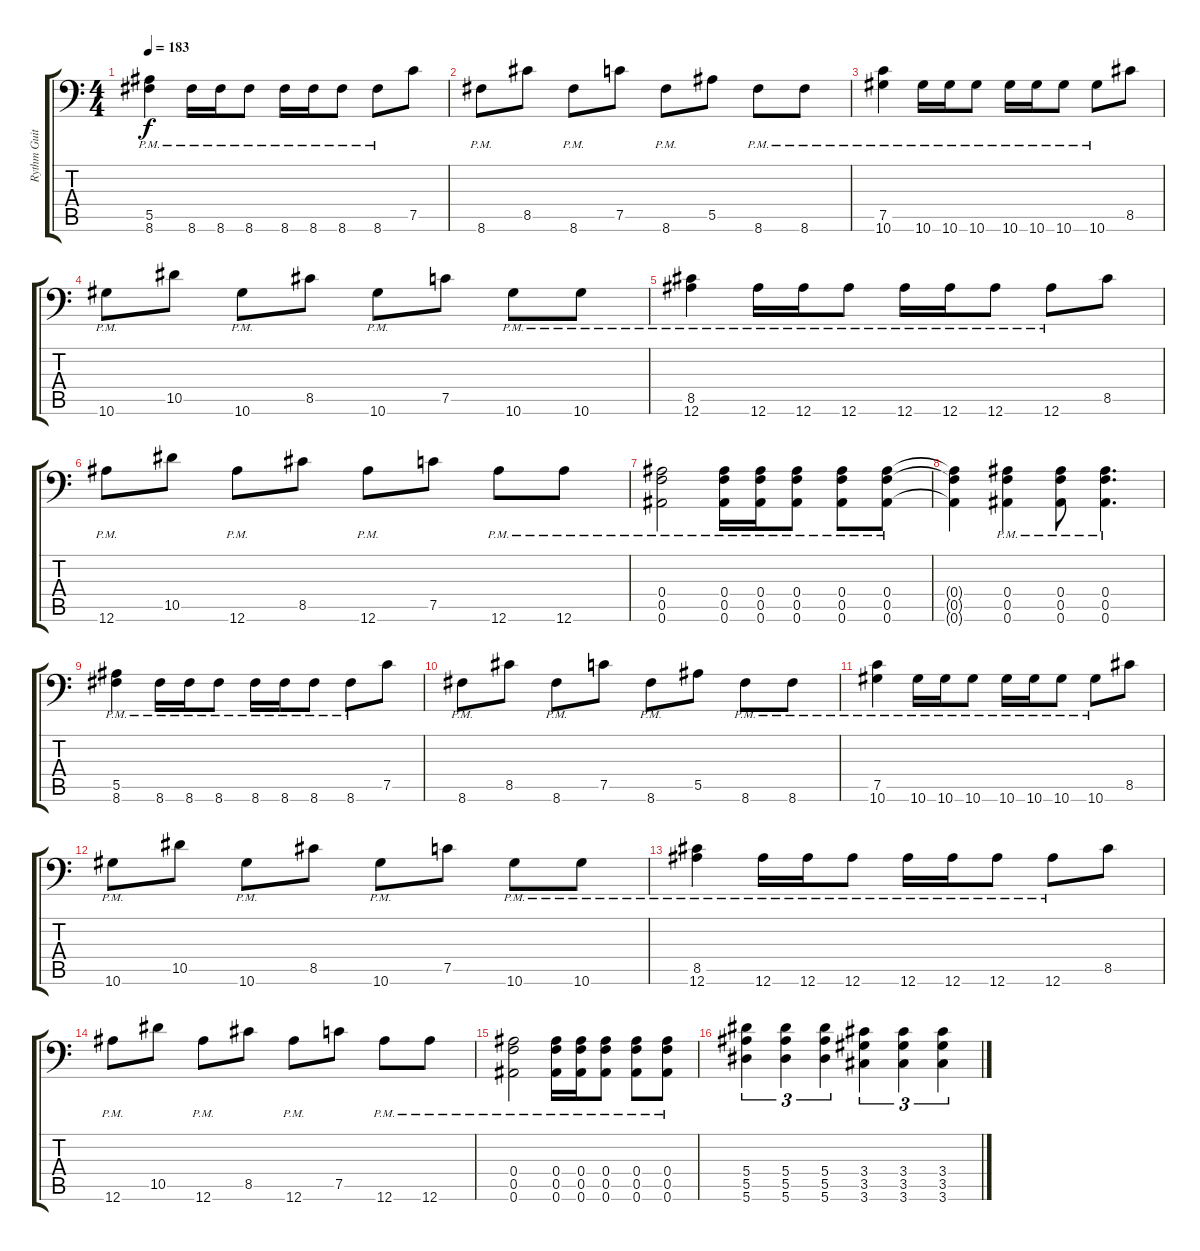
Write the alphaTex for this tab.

\track ("Rythm Guitar #2" "Rythm Guit") {instrument distortionguitar}
\staff {score tabs}
\tuning (C4 G3 Eb3 Bb2 F2 Bb1) {hide}
\ts (4 4)
\tempo 183
\clef f4
\ks c
(5.5{pm} 8.6{pm}).4{dy f} 8.6{pm}.16 8.6{pm}.16 8.6{pm}.8 8.6{pm}.16 8.6{pm}.16 8.6{pm}.8 8.6{pm}.8 7.5.8 |
8.6{pm}.8 8.5.8 8.6{pm}.8 7.5.8 8.6{pm}.8 5.5.8 8.6{pm}.8 8.6{pm}.8 |
(7.5{pm} 10.6{pm}).4 10.6{pm}.16 10.6{pm}.16 10.6{pm}.8 10.6{pm}.16 10.6{pm}.16 10.6{pm}.8 10.6{pm}.8 8.5.8 |
10.6{pm}.8 10.5.8 10.6{pm}.8 8.5.8 10.6{pm}.8 7.5.8 10.6{pm}.8 10.6{pm}.8 |
(8.5{pm} 12.6{pm}).4 12.6{pm}.16 12.6{pm}.16 12.6{pm}.8 12.6{pm}.16 12.6{pm}.16 12.6{pm}.8 12.6{pm}.8 8.5.8 |
12.6{pm}.8 10.5.8 12.6{pm}.8 8.5.8 12.6{pm}.8 7.5.8 12.6{pm}.8 12.6{pm}.8 |
(0.4{pm} 0.5{pm} 0.6{pm}).2 (0.4{pm} 0.5{pm} 0.6{pm}).16 (0.4{pm} 0.5{pm} 0.6{pm}).16 (0.4{pm} 0.5{pm} 0.6{pm}).8 (0.4{pm} 0.5{pm} 0.6{pm}).8 (0.4{pm} 0.5{pm} 0.6{pm}).8 |
(0.4{t} 0.5{t} 0.6{t}).4 (0.4{pm} 0.5{pm} 0.6{pm}).4 (0.4{pm} 0.5{pm} 0.6{pm}).8 (0.4{pm} 0.5{pm} 0.6{pm}).4{d} |
(5.5{pm} 8.6{pm}).4 8.6{pm}.16 8.6{pm}.16 8.6{pm}.8 8.6{pm}.16 8.6{pm}.16 8.6{pm}.8 8.6{pm}.8 7.5.8 |
8.6{pm}.8 8.5.8 8.6{pm}.8 7.5.8 8.6{pm}.8 5.5.8 8.6{pm}.8 8.6{pm}.8 |
(7.5{pm} 10.6{pm}).4 10.6{pm}.16 10.6{pm}.16 10.6{pm}.8 10.6{pm}.16 10.6{pm}.16 10.6{pm}.8 10.6{pm}.8 8.5.8 |
10.6{pm}.8 10.5.8 10.6{pm}.8 8.5.8 10.6{pm}.8 7.5.8 10.6{pm}.8 10.6{pm}.8 |
(8.5{pm} 12.6{pm}).4 12.6{pm}.16 12.6{pm}.16 12.6{pm}.8 12.6{pm}.16 12.6{pm}.16 12.6{pm}.8 12.6{pm}.8 8.5.8 |
12.6{pm}.8 10.5.8 12.6{pm}.8 8.5.8 12.6{pm}.8 7.5.8 12.6{pm}.8 12.6{pm}.8 |
(0.4{pm} 0.5{pm} 0.6{pm}).2 (0.4{pm} 0.5{pm} 0.6{pm}).16 (0.4{pm} 0.5{pm} 0.6{pm}).16 (0.4{pm} 0.5{pm} 0.6{pm}).8 (0.4{pm} 0.5{pm} 0.6{pm}).8 (0.4{pm} 0.5{pm} 0.6{pm}).8 |
(5.4 5.5 5.6).4{tu (3 2)} (5.4 5.5 5.6).4{tu (3 2)} (5.4 5.5 5.6).4{tu (3 2)} (3.4 3.5 3.6).4{tu (3 2)} (3.4 3.5 3.6).4{tu (3 2)} (3.4 3.5 3.6).4{tu (3 2)}
